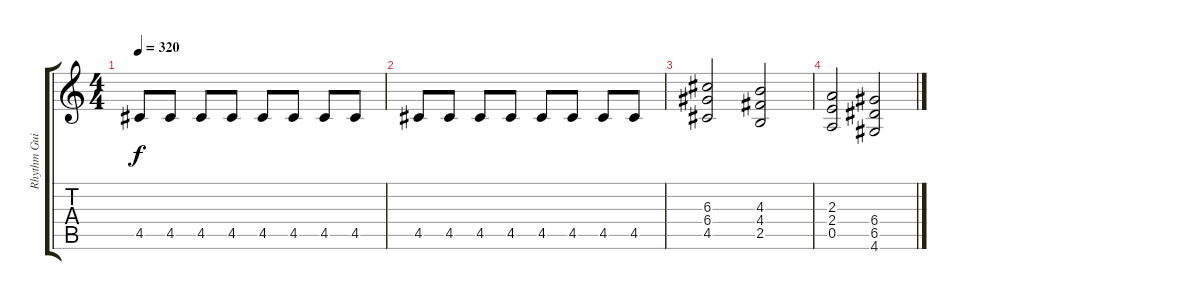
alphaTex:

\track ("Rhythm Guitar" "Rhythm Gui") {instrument distortionguitar}
\staff {score tabs}
\tuning (E4 B3 G3 D3 A2 E2) {hide}
\ts (4 4)
\tempo 320
\clef g2
\ks c
4.5.8{dy f} 4.5.8 4.5.8 4.5.8 4.5.8 4.5.8 4.5.8 4.5.8 |
4.5.8 4.5.8 4.5.8 4.5.8 4.5.8 4.5.8 4.5.8 4.5.8 |
(6.3 6.4 4.5).2 (4.3 4.4 2.5).2 |
(2.3 2.4 0.5).2 (6.4 6.5 4.6).2
